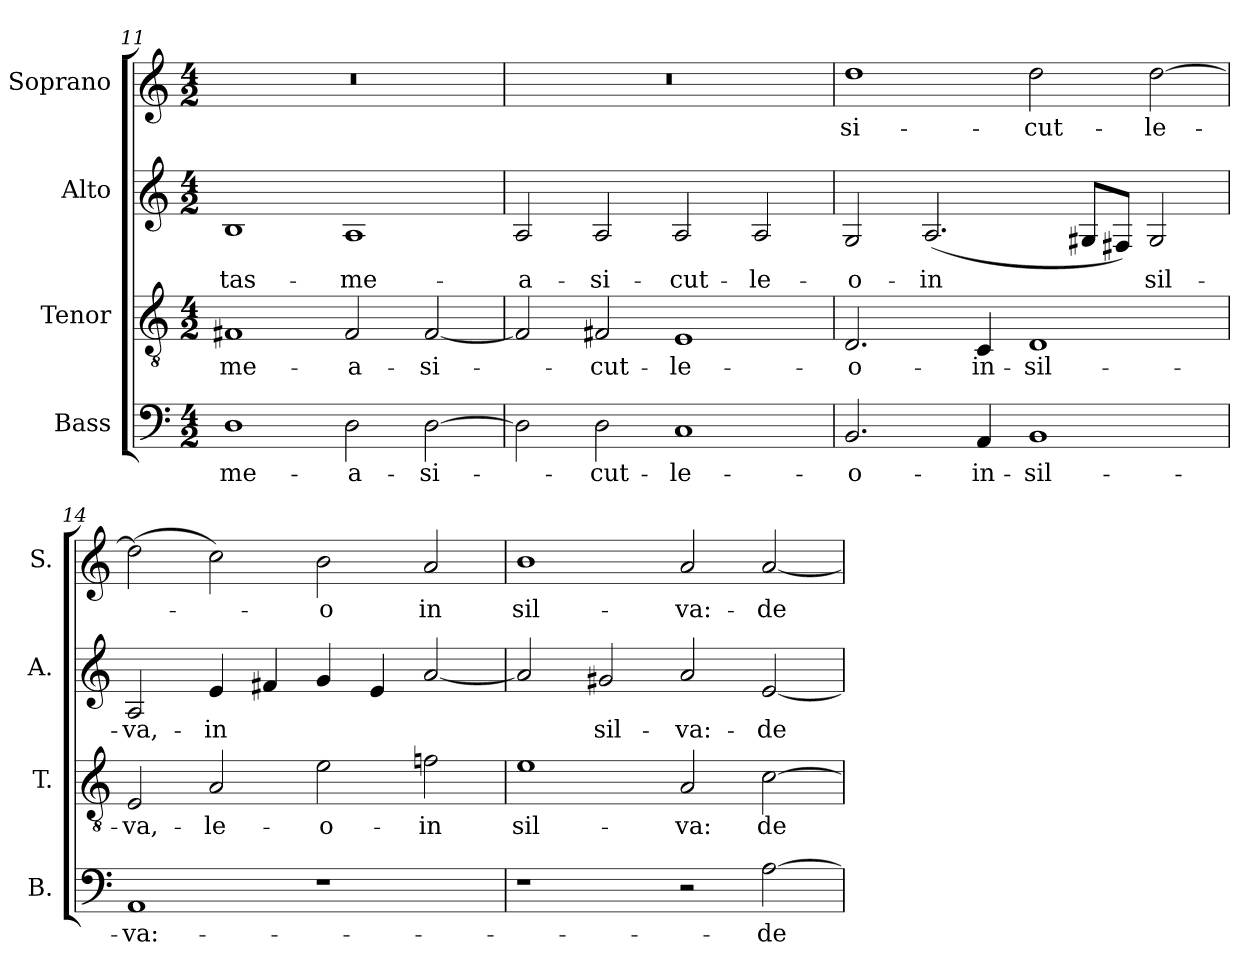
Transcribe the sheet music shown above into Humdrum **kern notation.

**kern	**text	**kern	**text	**kern	**text	**kern	**text
*part4	*part4	*part3	*part3	*part2	*part2	*part1	*part1
*staff4	*staff4	*staff3	*staff3	*staff2	*staff2	*staff1	*staff1
*I"Bass	*	*I"Tenor	*	*I"Alto	*	*I"Soprano	*
*I'B.	*	*I'T.	*	*I'A.	*	*I'S.	*
*clefF4	*	*clefGv2	*	*clefG2	*	*clefG2	*
*	*	*ITrd7c12	*	*	*	*	*
*k[]	*	*k[]	*	*k[]	*	*k[]	*
*C:	*	*C:	*	*C:	*	*C:	*
*M4/2	*	*M4/2	*	*M4/2	*	*M4/2	*
=11	=11	=11	=11	=11	=11	=11	=11
!	!LO:LY:b:color=#000000	!	!	!	!	!	!
!	!	!	!LO:LY:b:color=#000000	!	!	!	!
!	!	!	!	!	!LO:LY:b:color=#000000	!LO:N:vis=1	!
1Di	-me-	1FF#Xi	me-	1Bi	-tas-	0r	.
!	!LO:LY:b:color=#000000	!	!	!	!	!	!
!	!	!	!LO:LY:b:color=#000000	!	!	!	!
!	!	!	!	!	!LO:LY:b:color=#000000	!	!
2Di\	-a-	2FF#i/	-a-	1Ai	-me-	.	.
!	!LO:LY:b:color=#000000	!	!	!	!	!	!
!	!	!	!LO:LY:b:color=#000000	!	!	!	!
[2Di\	-si-	[2FF#i/	-si-	.	.	.	.
=12	=12	=12	=12	=12	=12	=12	=12
!	!	!	!	!	!LO:LY:b:color=#000000	!LO:N:vis=1	!
2Di\]	.	2FF#i/]	.	2Ai/	-a-	0r	.
!	!LO:LY:b:color=#000000	!	!	!	!	!	!
!	!	!	!LO:LY:b:color=#000000	!	!	!	!
!	!	!	!	!	!LO:LY:b:color=#000000	!	!
2Di\	-cut-	2FF#Xi/	-cut-	2Ai/	-si-	.	.
!	!LO:LY:b:color=#000000	!	!	!	!	!	!
!	!	!	!LO:LY:b:color=#000000	!	!	!	!
!	!	!	!	!	!LO:LY:b:color=#000000	!	!
1Ci	-le-	1EEi	-le-	2Ai/	-cut-	.	.
!	!	!	!	!	!LO:LY:b:color=#000000	!	!
.	.	.	.	2Ai/	-le-	.	.
=13	=13	=13	=13	=13	=13	=13	=13
!	!LO:LY:b:color=#000000	!	!	!	!	!	!
!	!	!	!LO:LY:b:color=#000000	!	!	!	!
!	!	!	!	!	!LO:LY:b:color=#000000	!	!
!	!	!	!	!	!	!	!LO:LY:b:color=#000000
2.BBi/	-o-	2.DDi/	-o-	2Gi/	-o-	1ddi	-si-
!	!	!	!	!	!LO:LY:b:color=#000000	!	!
.	.	.	.	(2.Ai/	-in	.	.
!	!LO:LY:b:color=#000000	!	!	!	!	!	!
!	!	!	!LO:LY:b:color=#000000	!	!	!	!
4AAi/	-in-	4CCi/	-in-	.	.	.	.
!	!LO:LY:b:color=#000000	!	!	!	!	!	!
!	!	!	!LO:LY:b:color=#000000	!	!	!	!
!	!	!	!	!	!	!	!LO:LY:b:color=#000000
1BBi	-sil-	1DDi	-sil-	.	.	2ddi\	-cut-
.	.	.	.	8G#Xi/L	.	.	.
.	.	.	.	8F#Xi/J)	.	.	.
!	!	!	!	!	!LO:LY:b:color=#000000	!	!
!	!	!	!	!	!	!	!LO:LY:b:color=#000000
.	.	.	.	2G#i/	sil-	[2ddi\	-le-
!!LO:LB:g=z
=14	=14	=14	=14	=14	=14	=14	=14
!	!LO:LY:b:color=#000000	!	!	!	!	!	!
!	!	!	!LO:LY:b:color=#000000	!	!	!	!
!	!	!	!	!	!LO:LY:b:color=#000000	!	!
1AAi	-va:-	2EEi/	-va,-	2Ai/	-va,-	(2ddi\]	.
!	!	!	!LO:LY:b:color=#000000	!	!	!	!
!	!	!	!	!	!LO:LY:b:color=#000000	!	!
.	.	2AAi/	-le-	4ei/	-in	2cci\)	.
.	.	.	.	4f#Xi/	.	.	.
!	!	!	!LO:LY:b:color=#000000	!	!	!	!
!	!	!	!	!	!	!	!LO:LY:b:color=#000000
1r	.	2Ei\	-o-	4gi/	.	2bi\	-o
.	.	.	.	4ei/	.	.	.
!	!	!	!LO:LY:b:color=#000000	!	!	!	!
!	!	!	!	!	!	!	!LO:LY:b:color=#000000
.	.	2Fni\	-in	[2ai/	.	2ai/	in
=15	=15	=15	=15	=15	=15	=15	=15
!	!	!	!LO:LY:b:color=#000000	!	!	!	!
!	!	!	!	!	!	!	!LO:LY:b:color=#000000
1r	.	1Ei	sil-	2ai/]	.	1bi	sil-
!	!	!	!	!	!LO:LY:b:color=#000000	!	!
.	.	.	.	2g#Xi/	sil-	.	.
!	!	!	!LO:LY:b:color=#000000	!	!	!	!
!	!	!	!	!	!LO:LY:b:color=#000000	!	!
!	!	!	!	!	!	!	!LO:LY:b:color=#000000
2r	.	2AAi/	-va:	2ai/	-va:-	2ai/	-va:-
!	!LO:LY:b:color=#000000	!	!	!	!	!	!
!	!	!	!LO:LY:b:color=#000000	!	!	!	!
!	!	!	!	!	!LO:LY:b:color=#000000	!	!
!	!	!	!	!	!	!	!LO:LY:b:color=#000000
[2Ai\	-de-	[2Ci\	de-	[2ei/	-de-	[2ai/	-de-
=	=	=	=	=	=	=	=
*-	*-	*-	*-	*-	*-	*-	*-
